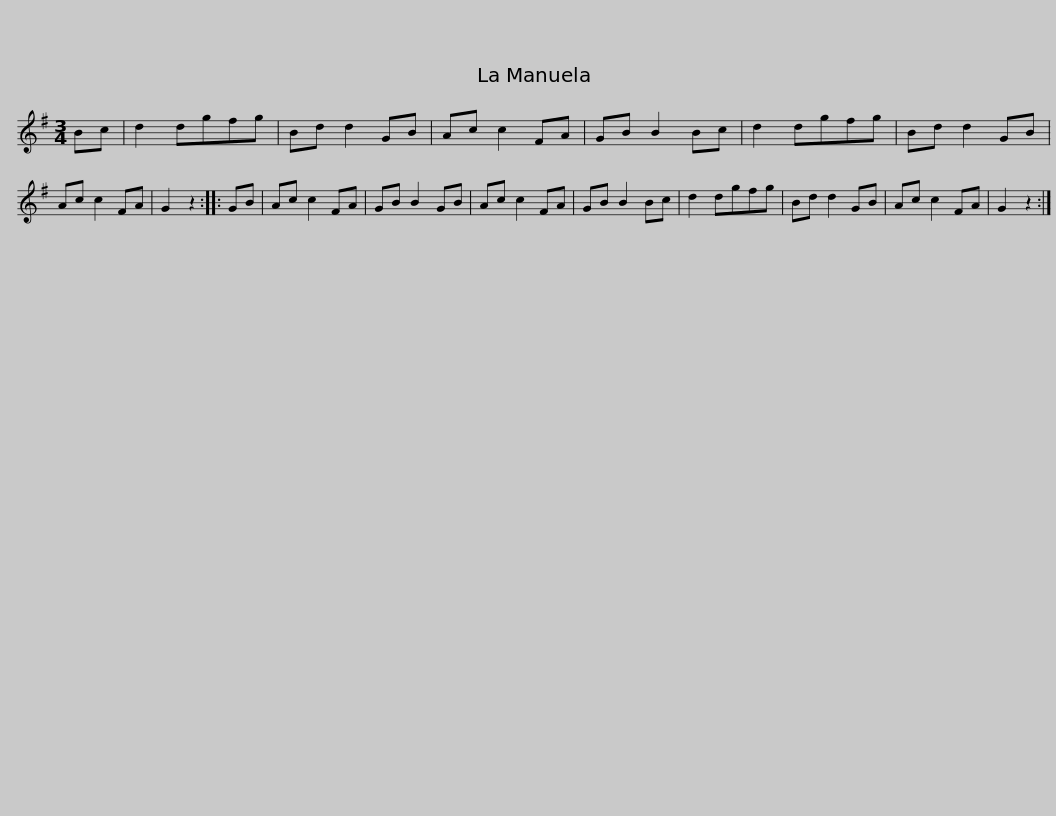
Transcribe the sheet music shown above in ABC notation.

X:1
L:1/8
M:3/4
I:linebreak $
K:G
V:1 treble
V:1
 Bc | d2 dgfg | Bd d2 GB | Ac c2 FA | GB B2 Bc | %5
 d2 dgfg | Bd d2 GB | Ac c2 FA | G2 z2 :: GB |$ %10
 Ac c2 FA | GB B2 GB | Ac c2 FA | GB B2 Bc | d2 dgfg | %15
 Bd d2 GB | Ac c2 FA | G2 z2 :| %18
